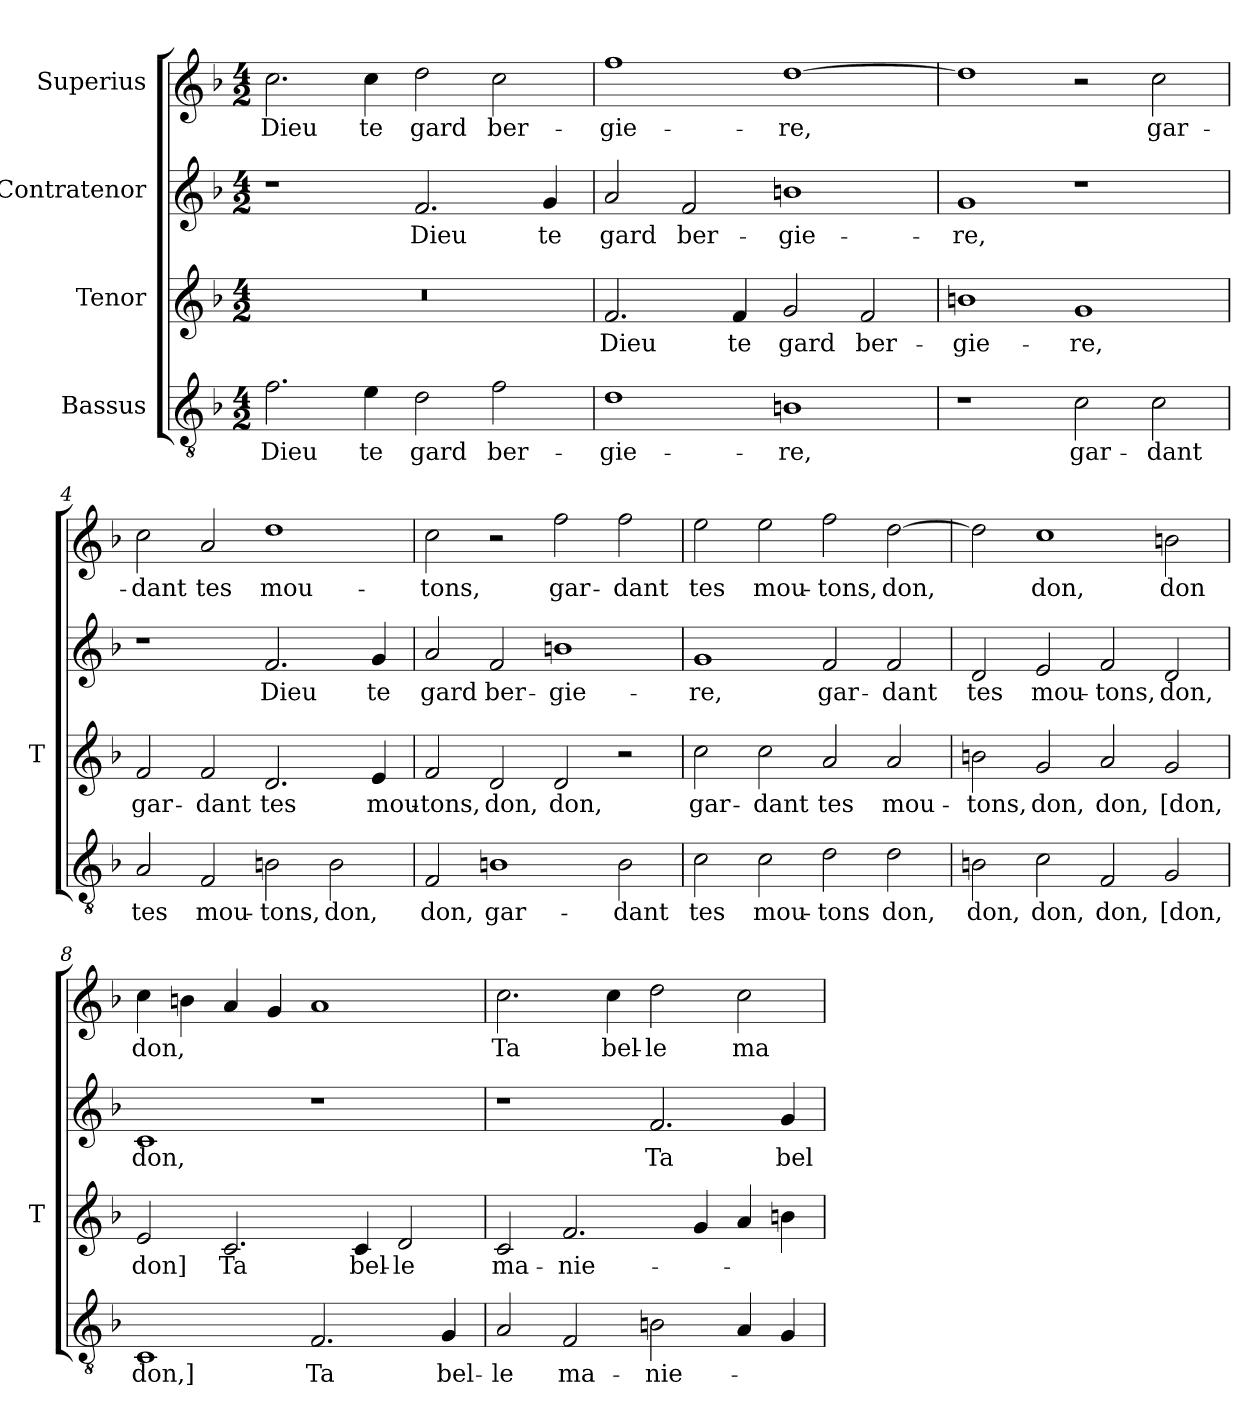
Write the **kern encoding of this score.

**kern	**text	**kern	**text	**kern	**text	**kern	**text
*part4	*part4	*part3	*part3	*part2	*part2	*part1	*part1
*staff4	*staff4	*staff3	*staff3	*staff2	*staff2	*staff1	*staff1
*I"Bassus	*	*I"Tenor	*	*I"Contratenor	*	*I"Superius	*
*	*	*I'T	*	*	*	*	*
*clefGv2	*	*clefG2	*	*clefG2	*	*clefG2	*
*k[b-]	*	*k[b-]	*	*k[b-]	*	*k[b-]	*
*M4/2	*	*M4/2	*	*M4/2	*	*M4/2	*
=1	=1	=1	=1	=1	=1	=1	=1
2.f	-Dieu	0r	.	1r	.	2.cc	-Dieu
4e	-te	.	.	.	.	4cc	-te
2d	-gard	.	.	2.f	-Dieu	2dd	-gard
2f	ber-	.	.	.	.	2cc	ber-
.	.	.	.	4g	-te	.	.
=2	=2	=2	=2	=2	=2	=2	=2
1d	gie-	2.f	-Dieu	2a	-gard	1ff	gie-
.	.	.	.	2f	ber-	.	.
.	.	4f	-te	.	.	.	.
1Bn	-re,	2g	-gard	1bn	gie-	[1dd	-re,
.	.	2f	ber-	.	.	.	.
=3	=3	=3	=3	=3	=3	=3	=3
1r	.	1bn	gie-	1g	-re,	1dd]	.
2c	gar-	1g	-re,	1r	.	2r	.
2c	-dant	.	.	.	.	2cc	gar-
=4	=4	=4	=4	=4	=4	=4	=4
2A	-tes	2f	gar-	1r	.	2cc	-dant
2F	mou-	2f	-dant	.	.	2a	-tes
2Bn	-tons,	2.d	-tes	2.f	-Dieu	1dd	mou-
2B	-don,	.	.	.	.	.	.
.	.	4e	mou-	4g	-te	.	.
=5	=5	=5	=5	=5	=5	=5	=5
2F	-don,	2f	-tons,	2a	-gard	2cc	-tons,
1Bn	gar-	2d	-don,	2f	ber-	2r	.
.	.	2d	-don,	1bn	gie-	2ff	gar-
2B	-dant	2r	.	.	.	2ff	-dant
=6	=6	=6	=6	=6	=6	=6	=6
2c	-tes	2cc	gar-	1g	-re,	2ee	-tes
2c	mou-	2cc	-dant	.	.	2ee	mou-
2d	-tons	2a	-tes	2f	gar-	2ff	-tons,
2d	-don,	2a	mou-	2f	-dant	[2dd	-don,
=7	=7	=7	=7	=7	=7	=7	=7
2Bn	-don,	2bn	-tons,	2d	-tes	2dd]	.
2c	-don,	2g	-don,	2e	mou-	1cc	-don,
2F	-don,	2a	-don,	2f	-tons,	.	.
2G	-[don,	2g	-[don,	2d	-don,	2bn	-don
=8	=8	=8	=8	=8	=8	=8	=8
1C	-don,]	2e	-don]	1c	-don,	4cc	-don,
.	.	.	.	.	.	4b	.
.	.	2.c	-Ta	.	.	4a	.
.	.	.	.	.	.	4g	.
2.F	-Ta	.	.	1r	.	1a	.
.	.	4c	bel-	.	.	.	.
.	.	2d	-le	.	.	.	.
4G	bel-	.	.	.	.	.	.
=9	=9	=9	=9	=9	=9	=9	=9
2A	-le	2c	ma-	1r	.	2.cc	-Ta
2F	ma-	2.f	nie-	.	.	.	.
.	.	.	.	.	.	4cc	bel-
2Bn	nie-	.	.	2.f	-Ta	2dd	-le
.	.	4g	.	.	.	.	.
4A	.	4a	.	.	.	2cc	ma-
4G	.	4bn	.	4g	bel-	.	.
=	=	=	=	=	=	=	=
*-	*-	*-	*-	*-	*-	*-	*-
